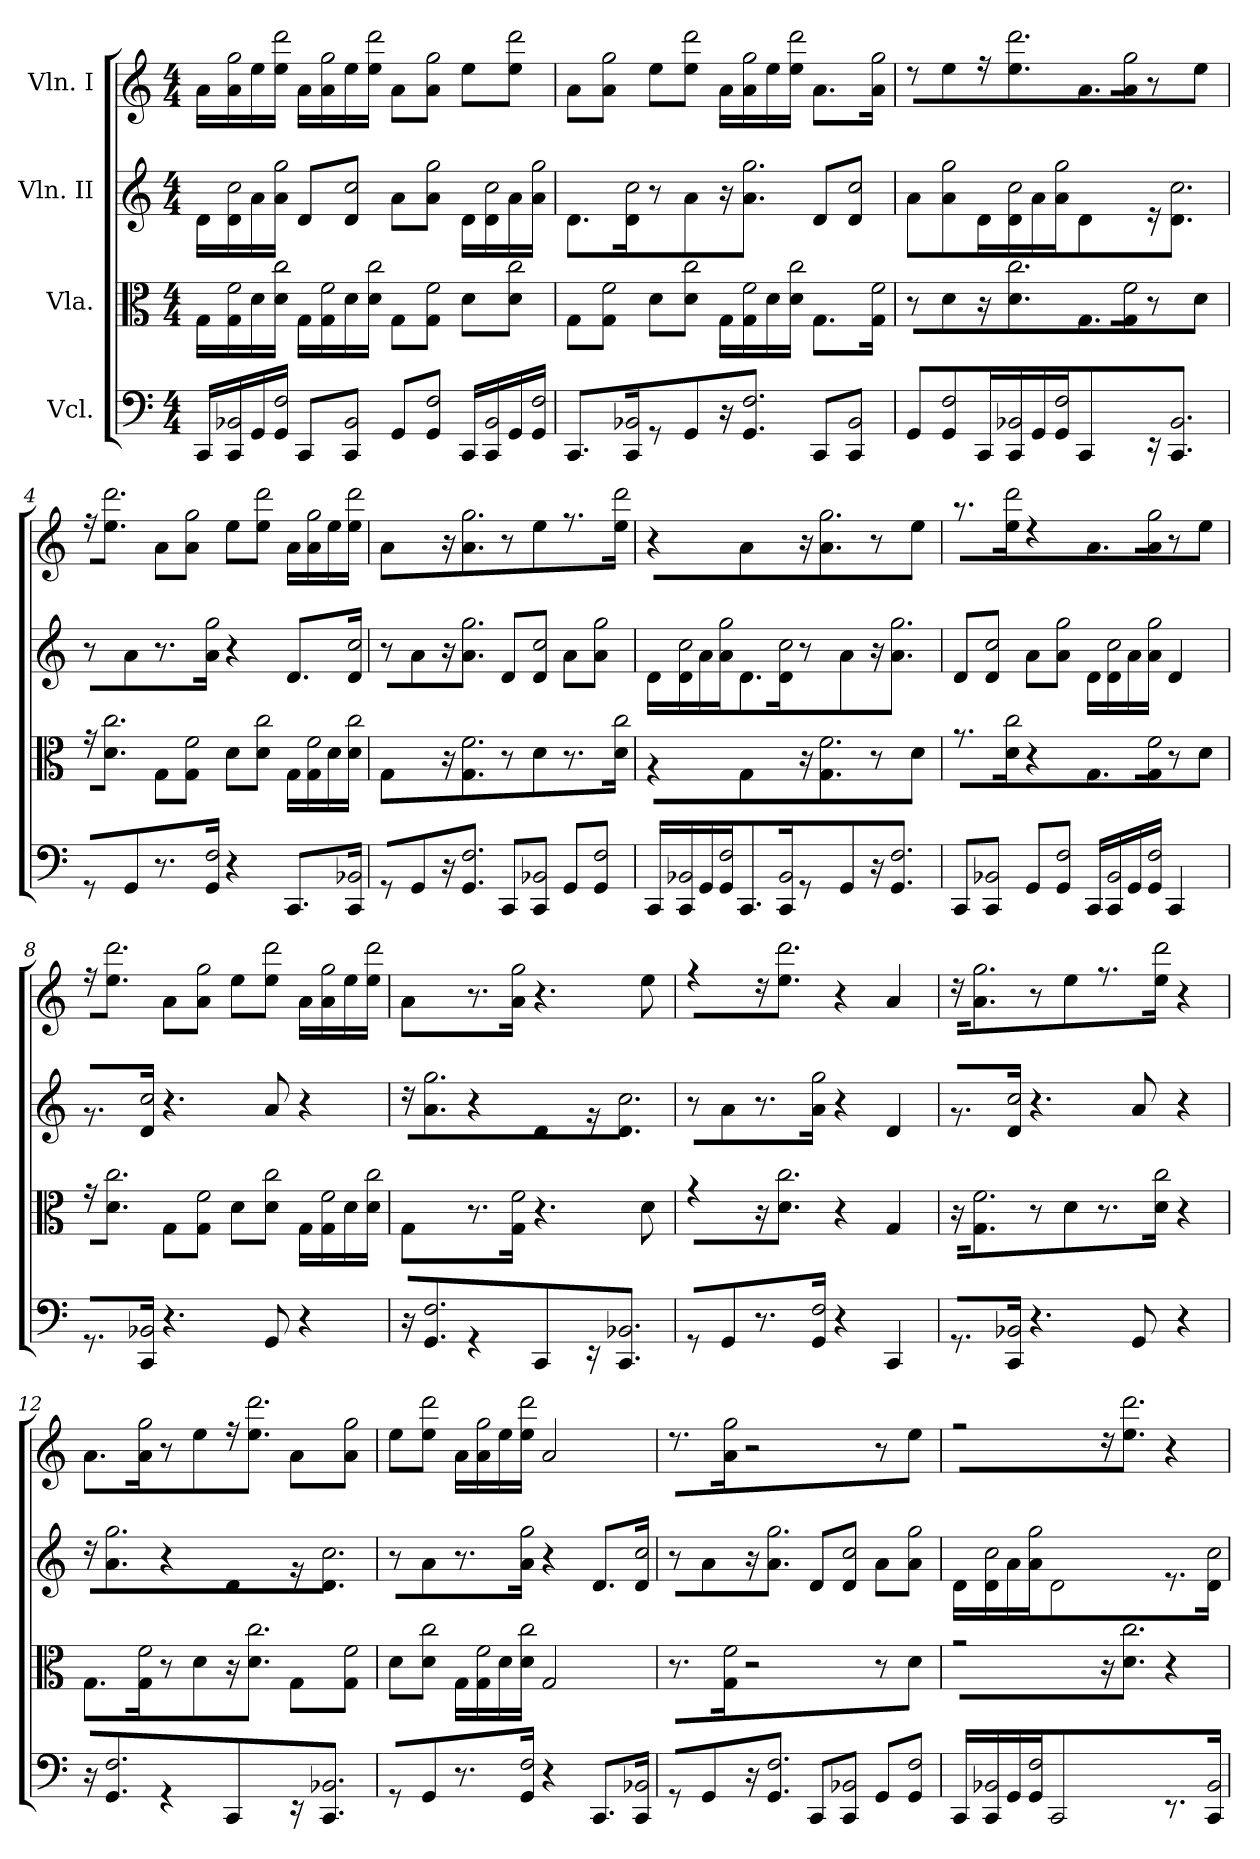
**kern	**kern	**kern	**kern
*part4	*part3	*part2	*part1
*staff4	*staff3	*staff2	*staff1
*I"Vcl.	*I"Vla.	*I"Vln. II	*I"Vln. I
*clefF4	*clefC3	*clefG2	*clefG2
*k[]	*k[]	*k[]	*k[]
*C:	*C:	*C:	*C:
*M4/4	*M4/4	*M4/4	*M4/4
*MM170	*MM170	*MM170	*MM170
=1	=1	=1	=1
16CCLL	16GLL	16dLL	16aLL
!LO:N:n=2:head=open	!LO:N:n=2:head=open	!LO:N:n=2:head=open	!LO:N:n=2:head=open
16CC 16BB-X	16G 16f	16d 16cc	16a 16gg
16GG	16d	16a	16ee
!LO:N:n=2:head=open	!LO:N:n=2:head=open	!LO:N:n=2:head=open	!LO:N:n=2:head=open
16GG 16FJJ	16d 16ccJJ	16a 16ggJJ	16ee 16dddJJ
8CCL	16GLL	8dL	16aLL
!	!LO:N:n=2:head=open	!	!LO:N:n=2:head=open
.	16G 16f	.	16a 16gg
!LO:N:n=2:head=open	!	!LO:N:n=2:head=open	!
8CC 8BB-J	16d	8d 8ccJ	16ee
!	!LO:N:n=2:head=open	!	!LO:N:n=2:head=open
.	16d 16ccJJ	.	16ee 16dddJJ
8GGL	8GL	8aL	8aL
!LO:N:n=2:head=open	!LO:N:n=2:head=open	!LO:N:n=2:head=open	!LO:N:n=2:head=open
8GG 8FJ	8G 8fJ	8a 8ggJ	8a 8ggJ
16CCLL	8dL	16dLL	8eeL
!LO:N:n=2:head=open	!	!LO:N:n=2:head=open	!
16CC 16BB-	.	16d 16cc	.
!	!LO:N:n=2:head=open	!	!LO:N:n=2:head=open
16GG	8d 8ccJ	16a	8ee 8dddJ
!LO:N:n=2:head=open	!	!LO:N:n=2:head=open	!
16GG 16FJJ	.	16a 16ggJJ	.
=2	=2	=2	=2
8.CCL	8GL	8.dL	8aL
!	!LO:N:n=2:head=open	!	!LO:N:n=2:head=open
.	8G 8fJ	.	8a 8ggJ
!LO:N:n=2:head=open	!	!LO:N:n=2:head=open	!
16CC 16BB-XJk	.	16d 16ccJk	.
8r	8dL	8r	8eeL
!	!LO:N:n=2:head=open	!	!LO:N:n=2:head=open
8GGJ	8d 8ccJ	8aJ	8ee 8dddJ
16r	16GLL	16r	16aLL
!LO:N:n=2:head=open	!LO:N:n=2:head=open	!LO:N:n=2:head=open	!LO:N:n=2:head=open
8.GG 8.FJ	16G 16f	8.a 8.ggJ	16a 16gg
.	16d	.	16ee
!	!LO:N:n=2:head=open	!	!LO:N:n=2:head=open
.	16d 16ccJJ	.	16ee 16dddJJ
8CCL	8.GL	8dL	8.aL
!LO:N:n=2:head=open	!	!LO:N:n=2:head=open	!
8CC 8BB-J	.	8d 8ccJ	.
!	!LO:N:n=2:head=open	!	!LO:N:n=2:head=open
.	16G 16fJk	.	16a 16ggJk
=3	=3	=3	=3
8GGL	8r	8aL	8r
!LO:N:n=2:head=open	!	!LO:N:n=2:head=open	!
8GG 8FJ	8dJ	8a 8ggJ	8eeJ
16CCLL	16r	16dLL	16r
!LO:N:n=2:head=open	!LO:N:n=2:head=open	!LO:N:n=2:head=open	!LO:N:n=2:head=open
16CC 16BB-X	8.d 8.ccJ	16d 16cc	8.ee 8.dddJ
16GG	.	16a	.
!LO:N:n=2:head=open	!	!LO:N:n=2:head=open	!
16GG 16FJJ	.	16a 16ggJJ	.
4CC	8.GL	4d	8.aL
!	!LO:N:n=2:head=open	!	!LO:N:n=2:head=open
.	16G 16fJk	.	16a 16ggJk
16r	8r	16r	8r
!LO:N:n=2:head=open	!	!LO:N:n=2:head=open	!
8.CC 8.BB-J	.	8.d 8.ccJ	.
.	8dJ	.	8eeJ
=4	=4	=4	=4
8r	16r	8r	16r
!	!LO:N:n=2:head=open	!	!LO:N:n=2:head=open
.	8.d 8.ccJ	.	8.ee 8.dddJ
8GGJ	.	8aJ	.
8.r	8GL	8.r	8aL
!	!LO:N:n=2:head=open	!	!LO:N:n=2:head=open
.	8G 8fJ	.	8a 8ggJ
!LO:N:n=2:head=open	!	!LO:N:n=2:head=open	!
16GG 16FJJ	.	16a 16ggJJ	.
4r	8dL	4r	8eeL
!	!LO:N:n=2:head=open	!	!LO:N:n=2:head=open
.	8d 8ccJ	.	8ee 8dddJ
8.CCL	16GLL	8.dL	16aLL
!	!LO:N:n=2:head=open	!	!LO:N:n=2:head=open
.	16G 16f	.	16a 16gg
.	16d	.	16ee
!LO:N:n=2:head=open	!LO:N:n=2:head=open	!LO:N:n=2:head=open	!LO:N:n=2:head=open
16CC 16BB-XJk	16d 16ccJJ	16d 16ccJk	16ee 16dddJJ
=5	=5	=5	=5
8r	4G	8r	4a
8GGJ	.	8aJ	.
16r	16r	16r	16r
!LO:N:n=2:head=open	!LO:N:n=2:head=open	!LO:N:n=2:head=open	!LO:N:n=2:head=open
8.GG 8.FJ	8.G 8.fJ	8.a 8.ggJ	8.a 8.ggJ
8CCL	8r	8dL	8r
!LO:N:n=2:head=open	!	!LO:N:n=2:head=open	!
8CC 8BB-XJ	8dJ	8d 8ccJ	8eeJ
8GGL	8.r	8aL	8.r
!LO:N:n=2:head=open	!	!LO:N:n=2:head=open	!
8GG 8FJ	.	8a 8ggJ	.
!	!LO:N:n=2:head=open	!	!LO:N:n=2:head=open
.	16d 16ccJJ	.	16ee 16dddJJ
=6	=6	=6	=6
16CCLL	4r	16dLL	4r
!LO:N:n=2:head=open	!	!LO:N:n=2:head=open	!
16CC 16BB-X	.	16d 16cc	.
16GG	.	16a	.
!LO:N:n=2:head=open	!	!LO:N:n=2:head=open	!
16GG 16FJJ	.	16a 16ggJJ	.
8.CCL	4G	8.dL	4a
!LO:N:n=2:head=open	!	!LO:N:n=2:head=open	!
16CC 16BB-Jk	.	16d 16ccJk	.
8r	16r	8r	16r
!	!LO:N:n=2:head=open	!	!LO:N:n=2:head=open
.	8.G 8.fJ	.	8.a 8.ggJ
8GGJ	.	8aJ	.
16r	8r	16r	8r
!LO:N:n=2:head=open	!	!LO:N:n=2:head=open	!
8.GG 8.FJ	.	8.a 8.ggJ	.
.	8dJ	.	8eeJ
=7	=7	=7	=7
8CCL	8.r	8dL	8.r
!LO:N:n=2:head=open	!	!LO:N:n=2:head=open	!
8CC 8BB-XJ	.	8d 8ccJ	.
!	!LO:N:n=2:head=open	!	!LO:N:n=2:head=open
.	16d 16ccJJ	.	16ee 16dddJJ
8GGL	4r	8aL	4r
!LO:N:n=2:head=open	!	!LO:N:n=2:head=open	!
8GG 8FJ	.	8a 8ggJ	.
16CCLL	8.GL	16dLL	8.aL
!LO:N:n=2:head=open	!	!LO:N:n=2:head=open	!
16CC 16BB-	.	16d 16cc	.
16GG	.	16a	.
!LO:N:n=2:head=open	!LO:N:n=2:head=open	!LO:N:n=2:head=open	!LO:N:n=2:head=open
16GG 16FJJ	16G 16fJk	16a 16ggJJ	16a 16ggJk
4CC	8r	4d	8r
.	8dJ	.	8eeJ
=8	=8	=8	=8
8.r	16r	8.r	16r
!	!LO:N:n=2:head=open	!	!LO:N:n=2:head=open
.	8.d 8.ccJ	.	8.ee 8.dddJ
!LO:N:n=2:head=open	!	!LO:N:n=2:head=open	!
16CC 16BB-XJJ	.	16d 16ccJJ	.
4.r	8GL	4.r	8aL
!	!LO:N:n=2:head=open	!	!LO:N:n=2:head=open
.	8G 8fJ	.	8a 8ggJ
.	8dL	.	8eeL
!	!LO:N:n=2:head=open	!	!LO:N:n=2:head=open
8GG	8d 8ccJ	8a	8ee 8dddJ
4r	16GLL	4r	16aLL
!	!LO:N:n=2:head=open	!	!LO:N:n=2:head=open
.	16G 16f	.	16a 16gg
.	16d	.	16ee
!	!LO:N:n=2:head=open	!	!LO:N:n=2:head=open
.	16d 16ccJJ	.	16ee 16dddJJ
=9	=9	=9	=9
16r	4G	16r	4a
!LO:N:n=2:head=open	!	!LO:N:n=2:head=open	!
8.GG 8.FJ	.	8.a 8.ggJ	.
4r	8.r	4r	8.r
!	!LO:N:n=2:head=open	!	!LO:N:n=2:head=open
.	16G 16fJJ	.	16a 16ggJJ
4CC	4.r	4d	4.r
16r	.	16r	.
!LO:N:n=2:head=open	!	!LO:N:n=2:head=open	!
8.CC 8.BB-XJ	.	8.d 8.ccJ	.
.	8d	.	8ee
=10	=10	=10	=10
8r	4r	8r	4r
8GGJ	.	8aJ	.
8.r	16r	8.r	16r
!	!LO:N:n=2:head=open	!	!LO:N:n=2:head=open
.	8.d 8.ccJ	.	8.ee 8.dddJ
!LO:N:n=2:head=open	!	!LO:N:n=2:head=open	!
16GG 16FJJ	.	16a 16ggJJ	.
4r	4r	4r	4r
4CC	4G	4d	4a
=11	=11	=11	=11
8.r	16r	8.r	16r
!	!LO:N:n=2:head=open	!	!LO:N:n=2:head=open
.	8.G 8.fJ	.	8.a 8.ggJ
!LO:N:n=2:head=open	!	!LO:N:n=2:head=open	!
16CC 16BB-XJJ	.	16d 16ccJJ	.
4.r	8r	4.r	8r
.	8dJ	.	8eeJ
.	8.r	.	8.r
8GG	.	8a	.
!	!LO:N:n=2:head=open	!	!LO:N:n=2:head=open
.	16d 16ccJJ	.	16ee 16dddJJ
4r	4r	4r	4r
=12	=12	=12	=12
16r	8.GL	16r	8.aL
!LO:N:n=2:head=open	!	!LO:N:n=2:head=open	!
8.GG 8.FJ	.	8.a 8.ggJ	.
!	!LO:N:n=2:head=open	!	!LO:N:n=2:head=open
.	16G 16fJk	.	16a 16ggJk
4r	8r	4r	8r
.	8dJ	.	8eeJ
4CC	16r	4d	16r
!	!LO:N:n=2:head=open	!	!LO:N:n=2:head=open
.	8.d 8.ccJ	.	8.ee 8.dddJ
16r	8GL	16r	8aL
!LO:N:n=2:head=open	!	!LO:N:n=2:head=open	!
8.CC 8.BB-XJ	.	8.d 8.ccJ	.
!	!LO:N:n=2:head=open	!	!LO:N:n=2:head=open
.	8G 8fJ	.	8a 8ggJ
=13	=13	=13	=13
8r	8dL	8r	8eeL
!	!LO:N:n=2:head=open	!	!LO:N:n=2:head=open
8GGJ	8d 8ccJ	8aJ	8ee 8dddJ
8.r	16GLL	8.r	16aLL
!	!LO:N:n=2:head=open	!	!LO:N:n=2:head=open
.	16G 16f	.	16a 16gg
.	16d	.	16ee
!LO:N:n=2:head=open	!LO:N:n=2:head=open	!LO:N:n=2:head=open	!LO:N:n=2:head=open
16GG 16FJJ	16d 16ccJJ	16a 16ggJJ	16ee 16dddJJ
4r	2G	4r	2a
8.CCL	.	8.dL	.
!LO:N:n=2:head=open	!	!LO:N:n=2:head=open	!
16CC 16BB-XJk	.	16d 16ccJk	.
=14	=14	=14	=14
8r	8.r	8r	8.r
8GGJ	.	8aJ	.
!	!LO:N:n=2:head=open	!	!LO:N:n=2:head=open
.	16G 16fJJ	.	16a 16ggJJ
16r	2r	16r	2r
!LO:N:n=2:head=open	!	!LO:N:n=2:head=open	!
8.GG 8.FJ	.	8.a 8.ggJ	.
8CCL	.	8dL	.
!LO:N:n=2:head=open	!	!LO:N:n=2:head=open	!
8CC 8BB-XJ	.	8d 8ccJ	.
8GGL	8r	8aL	8r
!LO:N:n=2:head=open	!	!LO:N:n=2:head=open	!
8GG 8FJ	8dJ	8a 8ggJ	8eeJ
=15	=15	=15	=15
16CCLL	2r	16dLL	2r
!LO:N:n=2:head=open	!	!LO:N:n=2:head=open	!
16CC 16BB-X	.	16d 16cc	.
16GG	.	16a	.
!LO:N:n=2:head=open	!	!LO:N:n=2:head=open	!
16GG 16FJJ	.	16a 16ggJJ	.
2CC	.	2d	.
.	16r	.	16r
!	!LO:N:n=2:head=open	!	!LO:N:n=2:head=open
.	8.d 8.ccJ	.	8.ee 8.dddJ
8.r	4r	8.r	4r
!LO:N:n=2:head=open	!	!LO:N:n=2:head=open	!
16CC 16BB-JJ	.	16d 16ccJJ	.
=	=	=	=
*-	*-	*-	*-
